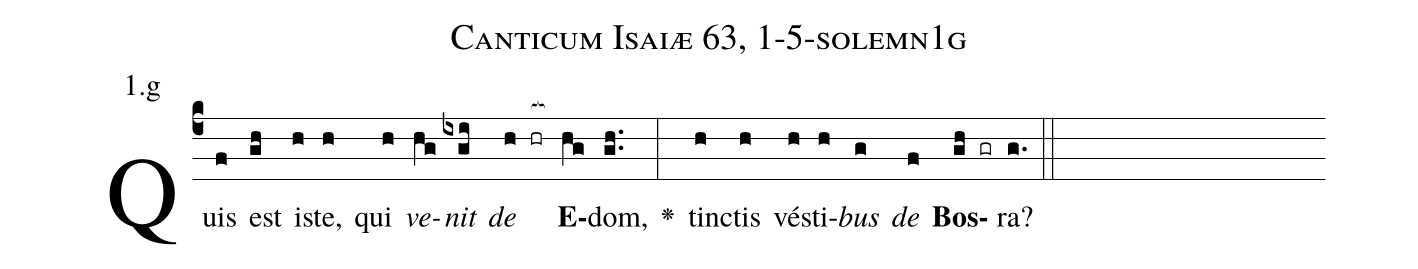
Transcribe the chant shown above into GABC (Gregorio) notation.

name: Canticum Isaiæ 63, 1-5-solemn1g;
annotation: 1.g;
%%
(c4)Quis(f) est(gh) i(h)ste,(h) qui(h) <i>ve</i>(hg)<i>nit</i>(ixgi) <i>de</i>(h hr[ocb:1{]) <b>E</b>(hg[ocb:0}])dom,(gh..) <v>\greheightstar</v>(:) tin(h)ctis(h) vé(h)sti(h)<i>bus</i>(g) <i>de</i>(f) <b>Bos</b>(gh gr)ra?(g.) (::)


%E(h) u(h) o(g) u(f) a(gh) e.(g.) (::)
